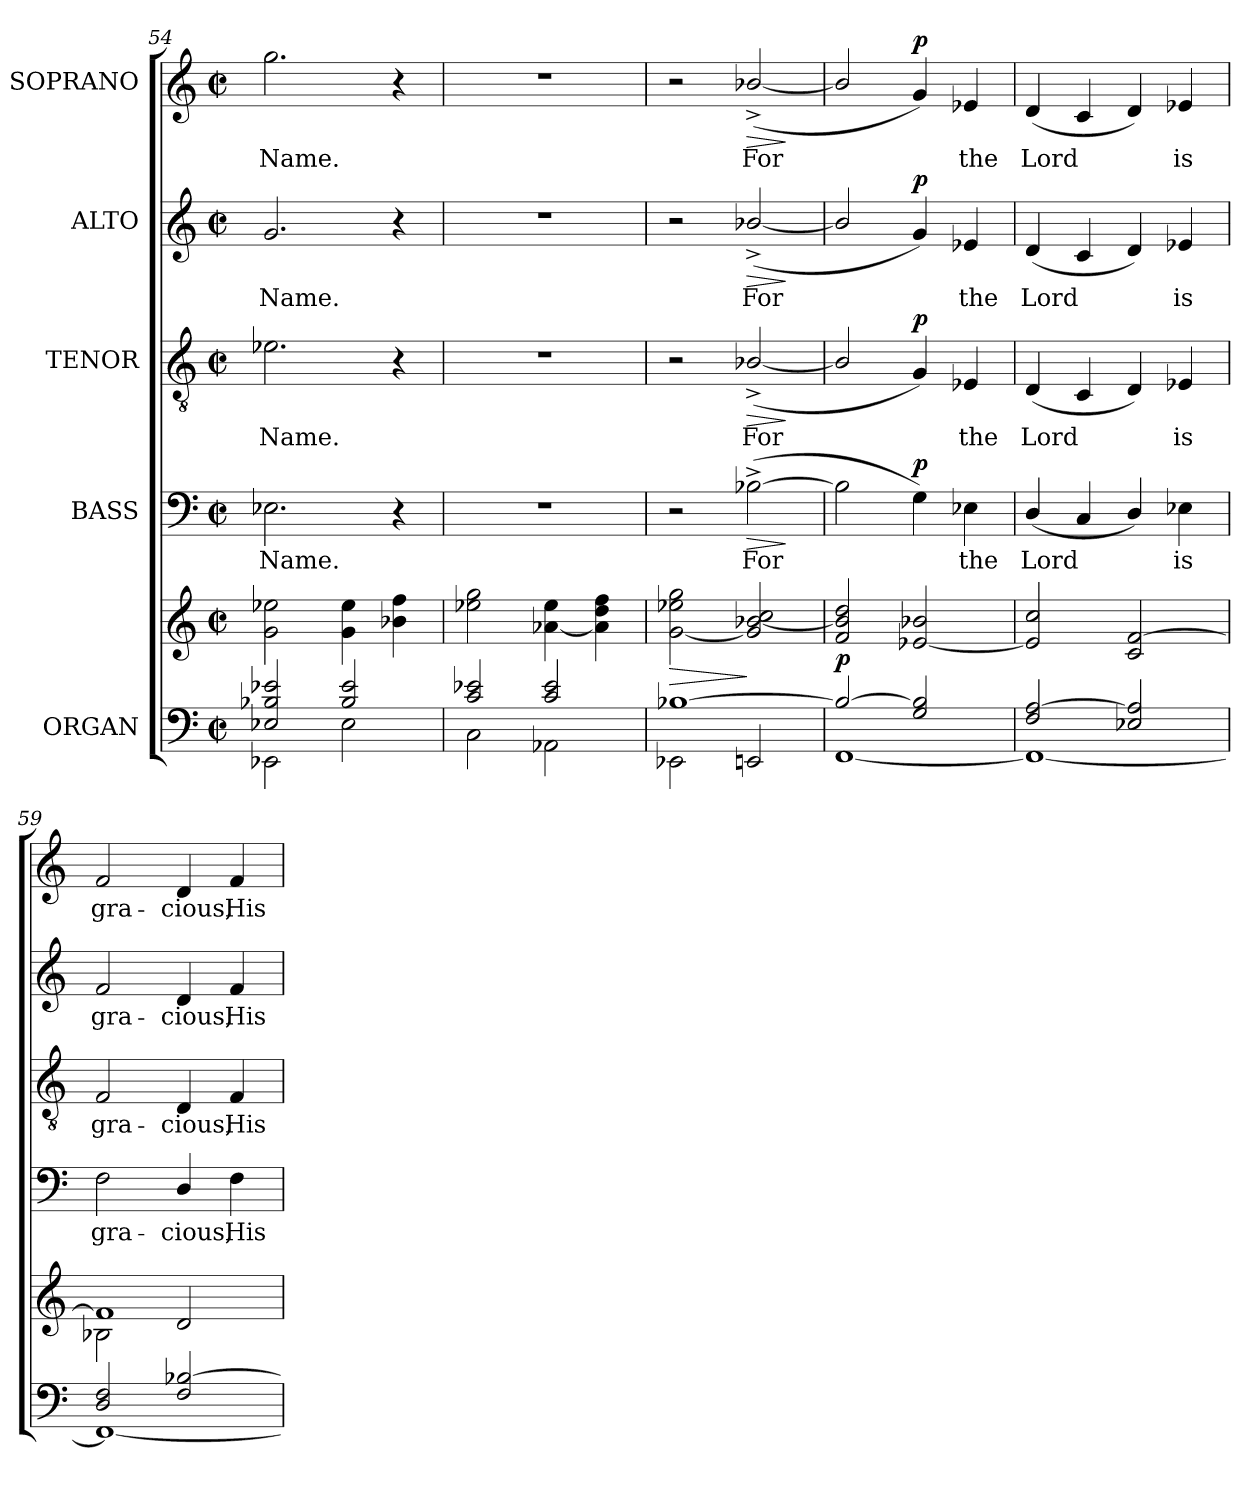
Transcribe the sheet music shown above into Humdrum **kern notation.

**kern	**kern	**dynam	**kern	**text	**dynam	**kern	**text	**dynam	**kern	**text	**dynam	**kern	**text	**dynam
*part5	*part5	*part5	*part4	*part4	*part4	*part3	*part3	*part3	*part2	*part2	*part2	*part1	*part1	*part1
*staff6	*staff5	*staff5/6	*staff4	*staff4	*staff4	*staff3	*staff3	*staff3	*staff2	*staff2	*staff2	*staff1	*staff1	*staff1
*I"ORGAN	*	*	*I"BASS	*	*	*I"TENOR	*	*	*I"ALTO	*	*	*I"SOPRANO	*	*
*clefF4	*clefG2	*	*clefF4	*	*	*clefGv2	*	*	*clefG2	*	*	*clefG2	*	*
*	*	*	*	*	*	*ITrd7c12	*	*	*	*	*	*	*	*
*k[]	*k[]	*	*k[]	*	*	*k[]	*	*	*k[]	*	*	*k[]	*	*
*C:	*C:	*	*C:	*	*	*C:	*	*	*C:	*	*	*C:	*	*
*M2/2	*M2/2	*	*M2/2	*	*	*M2/2	*	*	*M2/2	*	*	*M2/2	*	*
*met(c|)	*met(c|)	*	*met(c|)	*	*	*met(c|)	*	*	*met(c|)	*	*	*met(c|)	*	*
=54	=54	=54	=54	=54	=54	=54	=54	=54	=54	=54	=54	=54	=54	=54
*^	*	*	*	*	*	*	*	*	*	*	*	*	*	*
!	!	!	!	!	!LO:LY:b:color=#000000	!	!	!	!	!	!	!	!	!	!
!	!	!	!	!	!	!	!	!LO:LY:b:color=#000000	!	!	!	!	!	!	!
!	!	!	!	!	!	!	!	!	!	!	!LO:LY:b:color=#000000	!	!	!	!
!	!	!	!	!	!	!	!	!	!	!	!	!	!	!LO:LY:b:color=#000000	!
2E-i/ 2B-i 2e-i	2EE-i\	2gi\ 2ee-i	.	2.E-i\	Name.	.	2.E-i\	Name.	.	2.gi/	Name.	.	2.ggi\	Name.	.
2B-i/ 2e-i	2E-i\	4gi\ 4ee-i	.	.	.	.	.	.	.	.	.	.	.	.	.
.	.	4b-i\ 4ffi	.	4r	.	.	4r	.	.	4r	.	.	4r	.	.
!!LO:PB:g=z
=55	=55	=55	=55	=55	=55	=55	=55	=55	=55	=55	=55	=55	=55	=55	=55
2ci/ 2e-i	2Ci\	2ee-i\ 2ggi	.	1r	.	.	1r	.	.	1r	.	.	1r	.	.
2ci/ 2e-i	2AA-Xi\	[4a-Xi\ 4ee-i	.	.	.	.	.	.	.	.	.	.	.	.	.
.	.	4a-i\] 4ddi 4ffi	.	.	.	.	.	.	.	.	.	.	.	.	.
=56	=56	=56	=56	=56	=56	=56	=56	=56	=56	=56	=56	=56	=56	=56	=56
!	!	!	!LO:HP:b	!	!	!	!	!	!	!	!	!	!	!	!
[1B-i	2EE-i\	[2gi\ 2ee-i 2ggi	>	2r	.	.	2r	.	.	2r	.	.	2r	.	.
!	!	!	!	!	!LO:LY:b:color=#000000	!LO:HP:b	!	!	!	!	!	!	!	!	!
!	!	!	!	!	!	!	!	!LO:LY:b:color=#000000	!LO:HP:b	!	!	!	!	!	!
!	!	!	!	!	!	!	!	!	!	!	!LO:LY:b:color=#000000	!LO:HP:b	!	!	!
!	!	!	!	!	!	!	!	!	!	!	!	!	!	!LO:LY:b:color=#000000	!LO:HP:b
.	2EEni/	2gi/] [2b-i 2cci	]	([2B-^i\	For	>	([2BB-^i/	For	>	([2b-^i/	For	>	([2b-^i/	For	>
*v	*v	*	*	*	*	*	*	*	*	*	*	*	*	*	*
.	.	.	.	.	]	.	.	]	.	.	]	.	.	]
=57	=57	=57	=57	=57	=57	=57	=57	=57	=57	=57	=57	=57	=57	=57
*^	*	*	*	*	*	*	*	*	*	*	*	*	*	*
2B-i/_	[1FFi	2fi/ 2b-i] 2ddi	p	2B-i\]	.	.	2BB-i/]	.	.	2b-i/]	.	.	2b-i/]	.	.
2Gi/ 2B-i]	.	[2e-i/ 2b-i	.	4Gi\)	.	p	4GGi/)	.	p	4gi/)	.	p	4gi/)	.	p
!	!	!	!	!	!LO:LY:b:color=#000000	!	!	!	!	!	!	!	!	!	!
!	!	!	!	!	!	!	!	!LO:LY:b:color=#000000	!	!	!	!	!	!	!
!	!	!	!	!	!	!	!	!	!	!	!LO:LY:b:color=#000000	!	!	!	!
!	!	!	!	!	!	!	!	!	!	!	!	!	!	!LO:LY:b:color=#000000	!
.	.	.	.	4E-i\	the	.	4EE-i/	the	.	4e-i/	the	.	4e-i/	the	.
=58	=58	=58	=58	=58	=58	=58	=58	=58	=58	=58	=58	=58	=58	=58	=58
!	!	!	!	!	!LO:LY:b:color=#000000	!	!	!	!	!	!	!	!	!	!
!	!	!	!	!	!	!	!	!LO:LY:b:color=#000000	!	!	!	!	!	!	!
!	!	!	!	!	!	!	!	!	!	!	!LO:LY:b:color=#000000	!	!	!	!
!	!	!	!	!	!	!	!	!	!	!	!	!	!	!LO:LY:b:color=#000000	!
2Fi/ [2Ai	1FFi_	2e-i/] 2cci	.	(4Di/	Lord	.	(4DDi/	Lord	.	(4di/	Lord	.	(4di/	Lord	.
.	.	.	.	4Ci/	.	.	4CCi/	.	.	4ci/	.	.	4ci/	.	.
2E-i/ 2Ai]	.	2ci/ [2fi	.	4Di/)	.	.	4DDi/)	.	.	4di/)	.	.	4di/)	.	.
!	!	!	!	!	!LO:LY:b:color=#000000	!	!	!	!	!	!	!	!	!	!
!	!	!	!	!	!	!	!	!LO:LY:b:color=#000000	!	!	!	!	!	!	!
!	!	!	!	!	!	!	!	!	!	!	!LO:LY:b:color=#000000	!	!	!	!
!	!	!	!	!	!	!	!	!	!	!	!	!	!	!LO:LY:b:color=#000000	!
.	.	.	.	4E-i\	is	.	4EE-i/	is	.	4e-i/	is	.	4e-i/	is	.
=59	=59	=59	=59	=59	=59	=59	=59	=59	=59	=59	=59	=59	=59	=59	=59
*	*	*^	*	*	*	*	*	*	*	*	*	*	*	*	*
!	!	!	!	!	!	!LO:LY:b:color=#000000	!	!	!	!	!	!	!	!	!	!
!	!	!	!	!	!	!	!	!	!LO:LY:b:color=#000000	!	!	!	!	!	!	!
!	!	!	!	!	!	!	!	!	!	!	!	!LO:LY:b:color=#000000	!	!	!	!
!	!	!	!	!	!	!	!	!	!	!	!	!	!	!	!LO:LY:b:color=#000000	!
2Di/ 2Fi	1FFi_	1fi]	2B-i\	.	2Fi\	gra-	.	2FFi/	gra-	.	2fi/	gra-	.	2fi/	gra-	.
!	!	!	!	!	!	!LO:LY:b:color=#000000	!	!	!	!	!	!	!	!	!	!
!	!	!	!	!	!	!	!	!	!LO:LY:b:color=#000000	!	!	!	!	!	!	!
!	!	!	!	!	!	!	!	!	!	!	!	!LO:LY:b:color=#000000	!	!	!	!
!	!	!	!	!	!	!	!	!	!	!	!	!	!	!	!LO:LY:b:color=#000000	!
2Fi/ [2B-i	.	.	2di/	.	4Di/	-cious,	.	4DDi/	-cious,	.	4di/	-cious,	.	4di/	-cious,	.
!	!	!	!	!	!	!LO:LY:b:color=#000000	!	!	!	!	!	!	!	!	!	!
!	!	!	!	!	!	!	!	!	!LO:LY:b:color=#000000	!	!	!	!	!	!	!
!	!	!	!	!	!	!	!	!	!	!	!	!LO:LY:b:color=#000000	!	!	!	!
!	!	!	!	!	!	!	!	!	!	!	!	!	!	!	!LO:LY:b:color=#000000	!
.	.	.	.	.	4Fi\	His	.	4FFi/	His	.	4fi/	His	.	4fi/	His	.
*v	*v	*	*	*	*	*	*	*	*	*	*	*	*	*	*	*
*	*v	*v	*	*	*	*	*	*	*	*	*	*	*	*	*
=	=	=	=	=	=	=	=	=	=	=	=	=	=	=
*-	*-	*-	*-	*-	*-	*-	*-	*-	*-	*-	*-	*-	*-	*-
